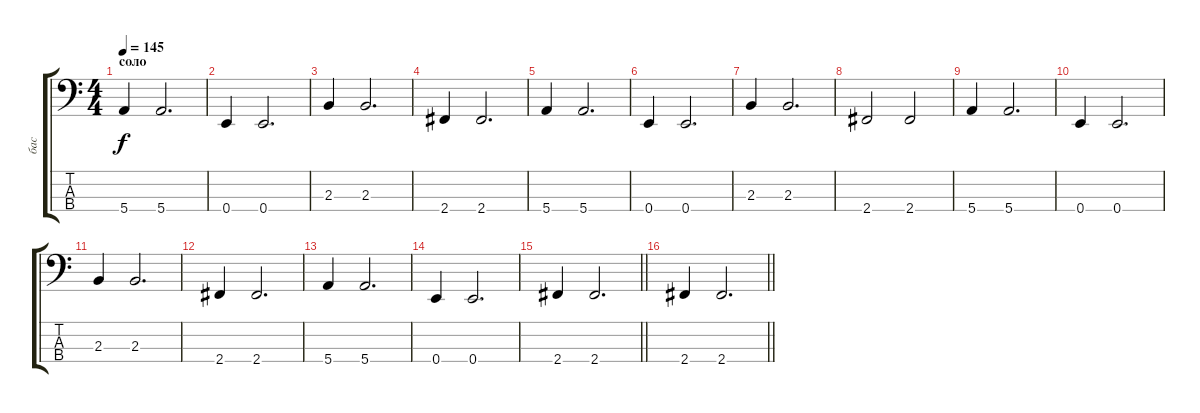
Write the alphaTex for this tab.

\track ("бас" "бас") {instrument electricbassfinger}
\staff {score tabs}
\tuning (G2 D2 A1 E1) {hide}
\ts (4 4)
\section ("" "соло")
\tempo 145
\clef f4
\ks c
5.4.4{dy f} 5.4.2{d} |
0.4.4 0.4.2{d} |
2.3.4 2.3.2{d} |
2.4.4 2.4.2{d} |
5.4.4 5.4.2{d} |
0.4.4 0.4.2{d} |
2.3.4 2.3.2{d} |
2.4.2 2.4.2 |
5.4.4 5.4.2{d} |
0.4.4 0.4.2{d} |
2.3.4 2.3.2{d} |
2.4.4 2.4.2{d} |
5.4.4 5.4.2{d} |
0.4.4 0.4.2{d} |
\barLineRight lightlight
2.4.4 2.4.2{d} |
\barLineRight lightlight
2.4.4 2.4.2{d}
